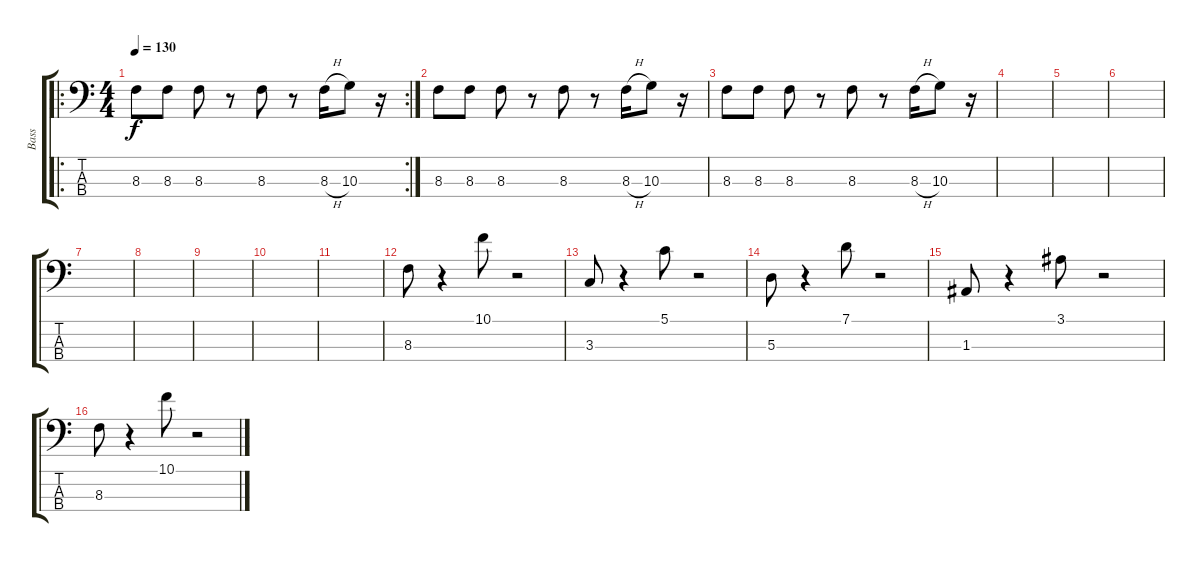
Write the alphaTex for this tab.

\track ("Bass" "Bass") {instrument electricbassfinger}
\staff {score tabs}
\tuning (G2 D2 A1 E1) {hide}
\ro
\rc 2
\ts (4 4)
\tempo 130
\clef f4
\ks c
8.3.8{dy f} 8.3.8 8.3.8 r.8 8.3.8 r.8 8.3{h}.16 10.3.8 r.16 |
8.3.8 8.3.8 8.3.8 r.8 8.3.8 r.8 8.3{h}.16 10.3.8 r.16 |
8.3.8 8.3.8 8.3.8 r.8 8.3.8 r.8 8.3{h}.16 10.3.8 r.16 |
|
|
|
|
|
|
|
|
8.3.8 r.4 10.1.8 r.2 |
3.3.8 r.4 5.1.8 r.2 |
5.3.8 r.4 7.1.8 r.2 |
1.3.8 r.4 3.1.8 r.2 |
8.3.8 r.4 10.1.8 r.2
